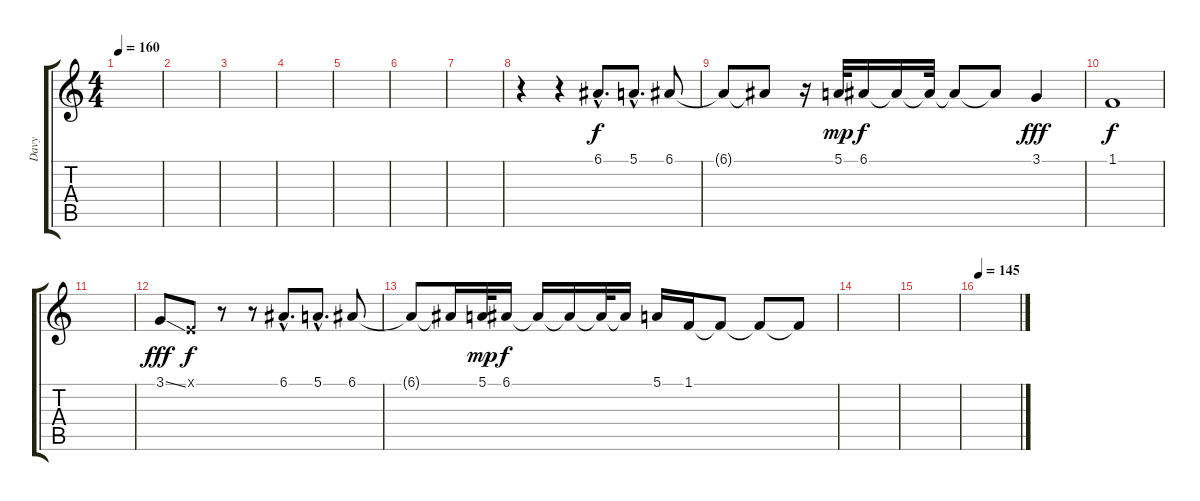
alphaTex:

\track ("Davy" "Davy") {instrument lead1square}
\staff {score tabs}
\tuning (E4 B3 G3 D3 A2 E2) {hide}
\ts (4 4)
\tempo 160
\clef g2
\ks c
|
|
|
|
|
|
|
r.4 r.4 6.1{hac}.8{d} 5.1{hac}.8{d} 6.1.8 |
6.1{t}.8 6.1{t}.8 r.16 5.1.32{dy mp} 6.1.16{dy f} 6.1{t}.16 6.1{t}.32 6.1{t}.8 6.1{t}.8 3.1.4{dy fff} |
1.1.1{dy f} |
|
3.1{ss}.8{dy fff} 0.1{x}.8{dy f} r.8 r.8 6.1{hac}.8{d} 5.1{hac}.8{d} 6.1.8 |
6.1{t}.8 6.1{t}.16 5.1.32{dy mp} 6.1.16{dy f} 6.1{t}.16 6.1{t}.16 6.1{t}.32 6.1{t}.16 5.1.16 1.1.16 1.1{t}.8 1.1{t}.8 1.1{t}.8 |
|
|
\tempo 145
